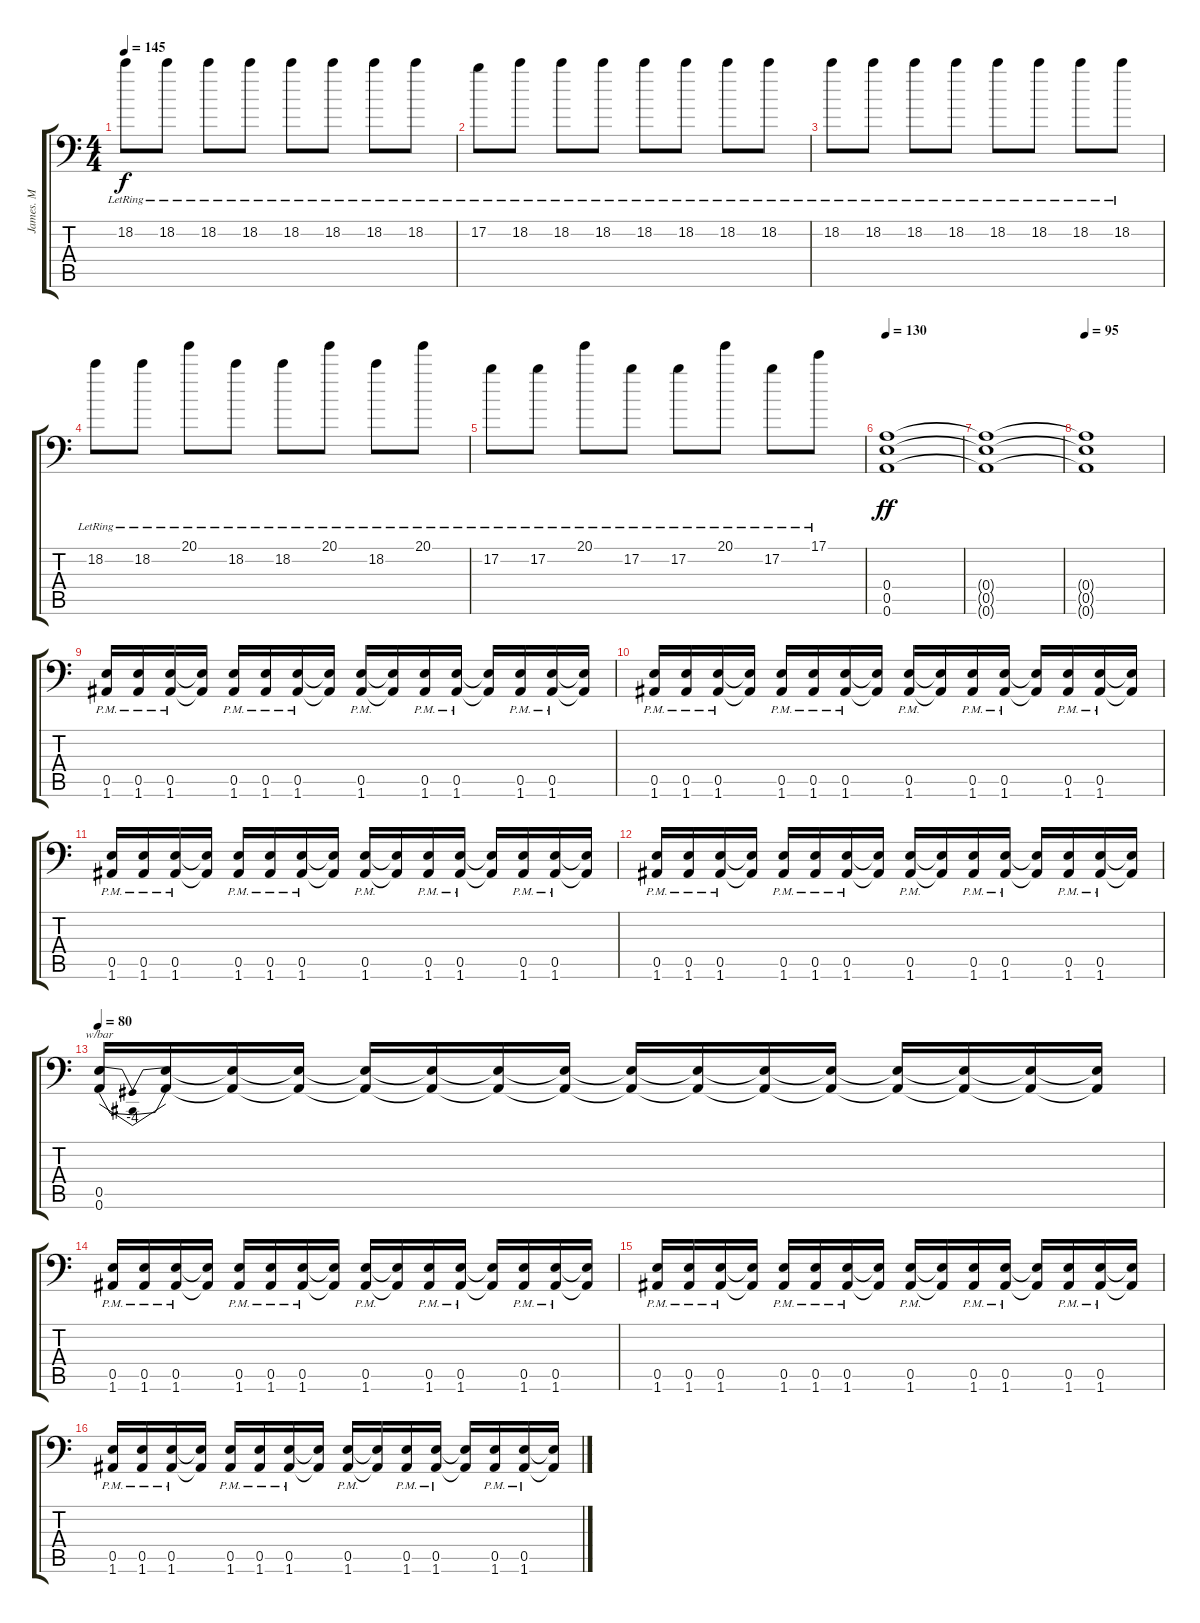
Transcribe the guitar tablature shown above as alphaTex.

\track ("James. M" "James. M") {instrument distortionguitar}
\staff {score tabs}
\tuning (B3 Gb3 D3 A2 E2 A1) {hide}
\ts (4 4)
\tempo 145
\clef f4
\ks c
18.2{lr}.8{dy f} 18.2{lr}.8 18.2{lr}.8 18.2{lr}.8 18.2{lr}.8 18.2{lr}.8 18.2{lr}.8 18.2{lr}.8 |
17.2{lr}.8 18.2{lr}.8 18.2{lr}.8 18.2{lr}.8 18.2{lr}.8 18.2{lr}.8 18.2{lr}.8 18.2{lr}.8 |
18.2{lr}.8 18.2{lr}.8 18.2{lr}.8 18.2{lr}.8 18.2{lr}.8 18.2{lr}.8 18.2{lr}.8 18.2{lr}.8 |
18.2{lr}.8 18.2{lr}.8 20.1{lr}.8 18.2{lr}.8 18.2{lr}.8 20.1{lr}.8 18.2{lr}.8 20.1{lr}.8 |
17.2{lr}.8 17.2{lr}.8 20.1{lr}.8 17.2{lr}.8 17.2{lr}.8 20.1{lr}.8 17.2{lr}.8 17.1{lr}.8 |
\tempo 130
(0.4 0.5 0.6).1{dy ff} |
(0.4{t} 0.5{t} 0.6{t}).1 |
\tempo 95
(0.4{t} 0.5{t} 0.6{t}).1 |
(0.5{pm} 1.6{pm}).16 (0.5{pm} 1.6{pm}).16 (0.5{pm} 1.6{pm}).16 (0.5{t} 1.6{t}).16 (0.5{pm} 1.6{pm}).16 (0.5{pm} 1.6{pm}).16 (0.5{pm} 1.6{pm}).16 (0.5{t} 1.6{t}).16 (0.5{pm} 1.6{pm}).16 (0.5{t} 1.6{t}).16 (0.5{pm} 1.6{pm}).16 (0.5{pm} 1.6{pm}).16 (0.5{t} 1.6{t}).16 (0.5{pm} 1.6{pm}).16 (0.5{pm} 1.6{pm}).16 (0.5{t} 1.6{t}).16 |
(0.5{pm} 1.6{pm}).16 (0.5{pm} 1.6{pm}).16 (0.5{pm} 1.6{pm}).16 (0.5{t} 1.6{t}).16 (0.5{pm} 1.6{pm}).16 (0.5{pm} 1.6{pm}).16 (0.5{pm} 1.6{pm}).16 (0.5{t} 1.6{t}).16 (0.5{pm} 1.6{pm}).16 (0.5{t} 1.6{t}).16 (0.5{pm} 1.6{pm}).16 (0.5{pm} 1.6{pm}).16 (0.5{t} 1.6{t}).16 (0.5{pm} 1.6{pm}).16 (0.5{pm} 1.6{pm}).16 (0.5{t} 1.6{t}).16 |
(0.5{pm} 1.6{pm}).16 (0.5{pm} 1.6{pm}).16 (0.5{pm} 1.6{pm}).16 (0.5{t} 1.6{t}).16 (0.5{pm} 1.6{pm}).16 (0.5{pm} 1.6{pm}).16 (0.5{pm} 1.6{pm}).16 (0.5{t} 1.6{t}).16 (0.5{pm} 1.6{pm}).16 (0.5{t} 1.6{t}).16 (0.5{pm} 1.6{pm}).16 (0.5{pm} 1.6{pm}).16 (0.5{t} 1.6{t}).16 (0.5{pm} 1.6{pm}).16 (0.5{pm} 1.6{pm}).16 (0.5{t} 1.6{t}).16 |
(0.5{pm} 1.6{pm}).16 (0.5{pm} 1.6{pm}).16 (0.5{pm} 1.6{pm}).16 (0.5{t} 1.6{t}).16 (0.5{pm} 1.6{pm}).16 (0.5{pm} 1.6{pm}).16 (0.5{pm} 1.6{pm}).16 (0.5{t} 1.6{t}).16 (0.5{pm} 1.6{pm}).16 (0.5{t} 1.6{t}).16 (0.5{pm} 1.6{pm}).16 (0.5{pm} 1.6{pm}).16 (0.5{t} 1.6{t}).16 (0.5{pm} 1.6{pm}).16 (0.5{pm} 1.6{pm}).16 (0.5{t} 1.6{t}).16 |
\tempo 80
(0.5 0.6).16{tbe (dip default 0 0 45 -16 60 0)} (0.5{t} 0.6{t}).16 (0.5{t} 0.6{t}).16 (0.5{t} 0.6{t}).16 (0.5{t} 0.6{t}).16 (0.5{t} 0.6{t}).16 (0.5{t} 0.6{t}).16 (0.5{t} 0.6{t}).16 (0.5{t} 0.6{t}).16 (0.5{t} 0.6{t}).16 (0.5{t} 0.6{t}).16 (0.5{t} 0.6{t}).16 (0.5{t} 0.6{t}).16 (0.5{t} 0.6{t}).16 (0.5{t} 0.6{t}).16 (0.5{t} 0.6{t}).16 |
(0.5{pm} 1.6{pm}).16 (0.5{pm} 1.6{pm}).16 (0.5{pm} 1.6{pm}).16 (0.5{t} 1.6{t}).16 (0.5{pm} 1.6{pm}).16 (0.5{pm} 1.6{pm}).16 (0.5{pm} 1.6{pm}).16 (0.5{t} 1.6{t}).16 (0.5{pm} 1.6{pm}).16 (0.5{t} 1.6{t}).16 (0.5{pm} 1.6{pm}).16 (0.5{pm} 1.6{pm}).16 (0.5{t} 1.6{t}).16 (0.5{pm} 1.6{pm}).16 (0.5{pm} 1.6{pm}).16 (0.5{t} 1.6{t}).16 |
(0.5{pm} 1.6{pm}).16 (0.5{pm} 1.6{pm}).16 (0.5{pm} 1.6{pm}).16 (0.5{t} 1.6{t}).16 (0.5{pm} 1.6{pm}).16 (0.5{pm} 1.6{pm}).16 (0.5{pm} 1.6{pm}).16 (0.5{t} 1.6{t}).16 (0.5{pm} 1.6{pm}).16 (0.5{t} 1.6{t}).16 (0.5{pm} 1.6{pm}).16 (0.5{pm} 1.6{pm}).16 (0.5{t} 1.6{t}).16 (0.5{pm} 1.6{pm}).16 (0.5{pm} 1.6{pm}).16 (0.5{t} 1.6{t}).16 |
(0.5{pm} 1.6{pm}).16 (0.5{pm} 1.6{pm}).16 (0.5{pm} 1.6{pm}).16 (0.5{t} 1.6{t}).16 (0.5{pm} 1.6{pm}).16 (0.5{pm} 1.6{pm}).16 (0.5{pm} 1.6{pm}).16 (0.5{t} 1.6{t}).16 (0.5{pm} 1.6{pm}).16 (0.5{t} 1.6{t}).16 (0.5{pm} 1.6{pm}).16 (0.5{pm} 1.6{pm}).16 (0.5{t} 1.6{t}).16 (0.5{pm} 1.6{pm}).16 (0.5{pm} 1.6{pm}).16 (0.5{t} 1.6{t}).16
